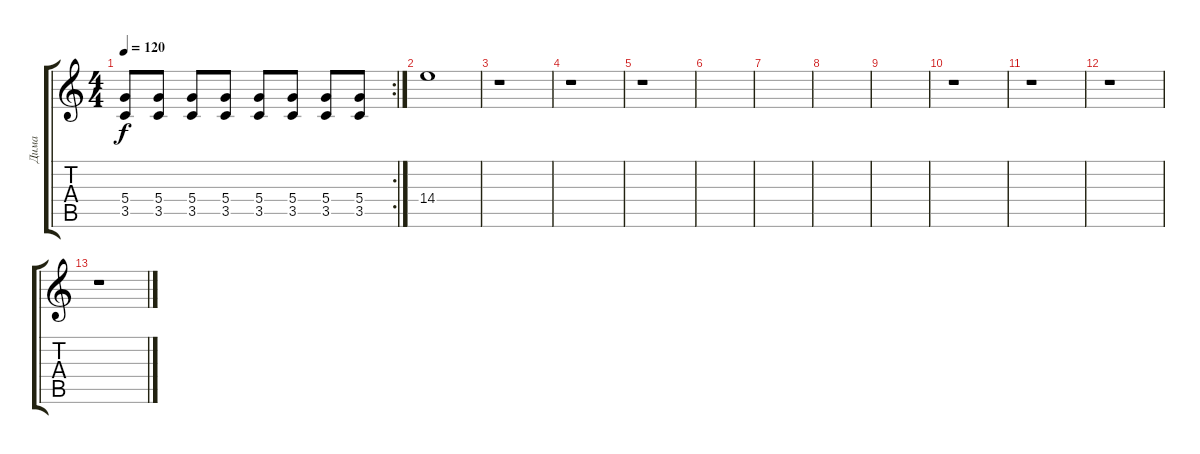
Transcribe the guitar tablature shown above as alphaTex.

\track ("Дима" "Дима") {instrument distortionguitar}
\staff {score tabs}
\tuning (E4 B3 G3 D3 A2 E2) {hide}
\rc 2
\ts (4 4)
\tempo 120
\clef g2
\ks c
(5.4 3.5).8{dy f} (5.4 3.5).8 (5.4 3.5).8 (5.4 3.5).8 (5.4 3.5).8 (5.4 3.5).8 (5.4 3.5).8 (5.4 3.5).8 |
14.4.1 |
r.1 |
r.1 |
r.1 |
|
|
|
|
r.1 |
r.1 |
r.1 |
r.1
